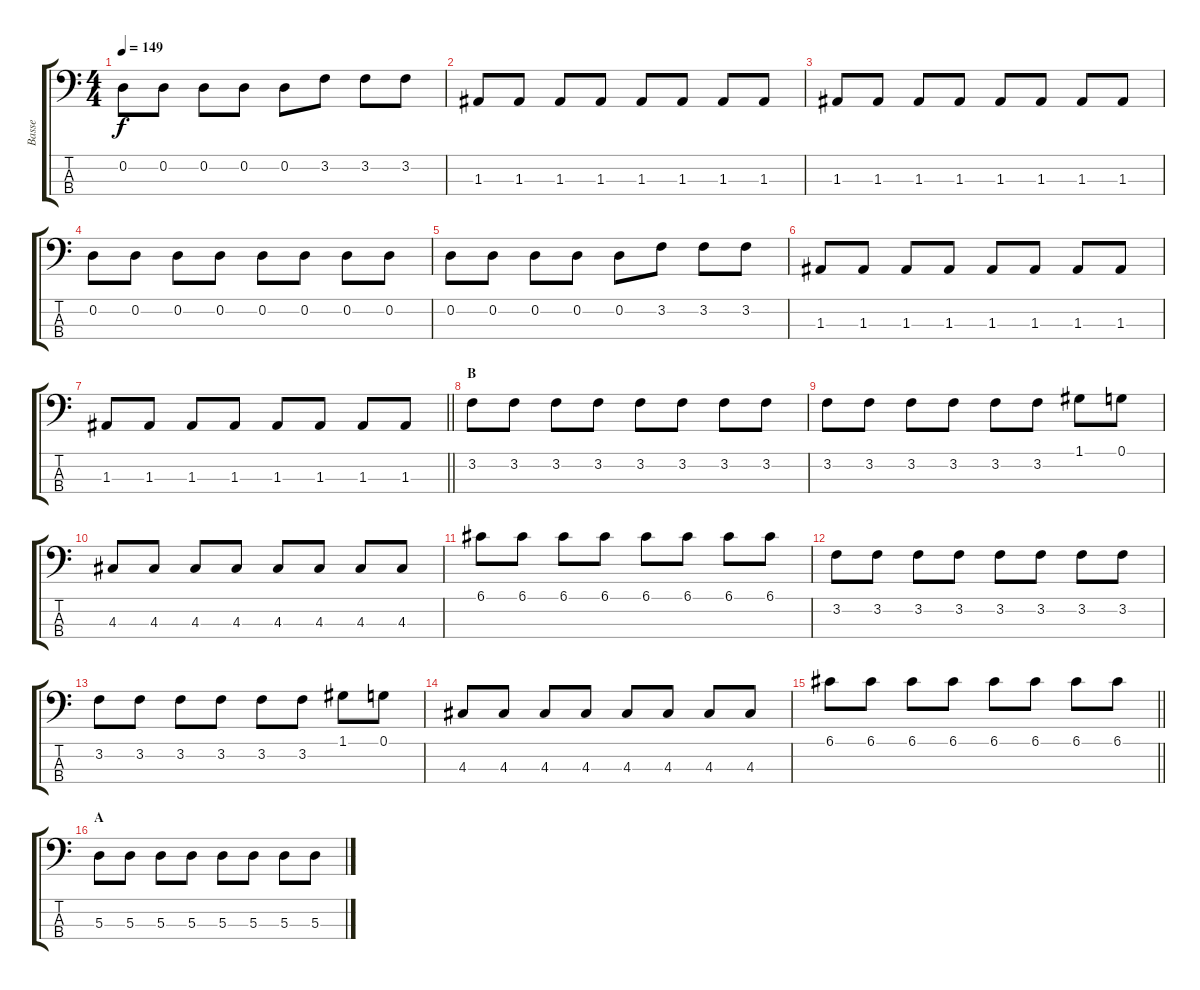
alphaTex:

\track ("Basse" "Basse") {instrument electricbassfinger}
\staff {score tabs}
\tuning (G2 D2 A1 E1) {hide}
\ts (4 4)
\tempo 149
\clef f4
\ks c
0.2.8{dy f} 0.2.8 0.2.8 0.2.8 0.2.8 3.2.8 3.2.8 3.2.8 |
1.3.8 1.3.8 1.3.8 1.3.8 1.3.8 1.3.8 1.3.8 1.3.8 |
1.3.8 1.3.8 1.3.8 1.3.8 1.3.8 1.3.8 1.3.8 1.3.8 |
0.2.8 0.2.8 0.2.8 0.2.8 0.2.8 0.2.8 0.2.8 0.2.8 |
0.2.8 0.2.8 0.2.8 0.2.8 0.2.8 3.2.8 3.2.8 3.2.8 |
1.3.8 1.3.8 1.3.8 1.3.8 1.3.8 1.3.8 1.3.8 1.3.8 |
\barLineRight lightlight
1.3.8 1.3.8 1.3.8 1.3.8 1.3.8 1.3.8 1.3.8 1.3.8 |
\section ("" "B")
3.2.8 3.2.8 3.2.8 3.2.8 3.2.8 3.2.8 3.2.8 3.2.8 |
3.2.8 3.2.8 3.2.8 3.2.8 3.2.8 3.2.8 1.1.8 0.1.8 |
4.3.8 4.3.8 4.3.8 4.3.8 4.3.8 4.3.8 4.3.8 4.3.8 |
6.1.8 6.1.8 6.1.8 6.1.8 6.1.8 6.1.8 6.1.8 6.1.8 |
3.2.8 3.2.8 3.2.8 3.2.8 3.2.8 3.2.8 3.2.8 3.2.8 |
3.2.8 3.2.8 3.2.8 3.2.8 3.2.8 3.2.8 1.1.8 0.1.8 |
4.3.8 4.3.8 4.3.8 4.3.8 4.3.8 4.3.8 4.3.8 4.3.8 |
\barLineRight lightlight
6.1.8 6.1.8 6.1.8 6.1.8 6.1.8 6.1.8 6.1.8 6.1.8 |
\section ("" "A")
5.3.8 5.3.8 5.3.8 5.3.8 5.3.8 5.3.8 5.3.8 5.3.8
